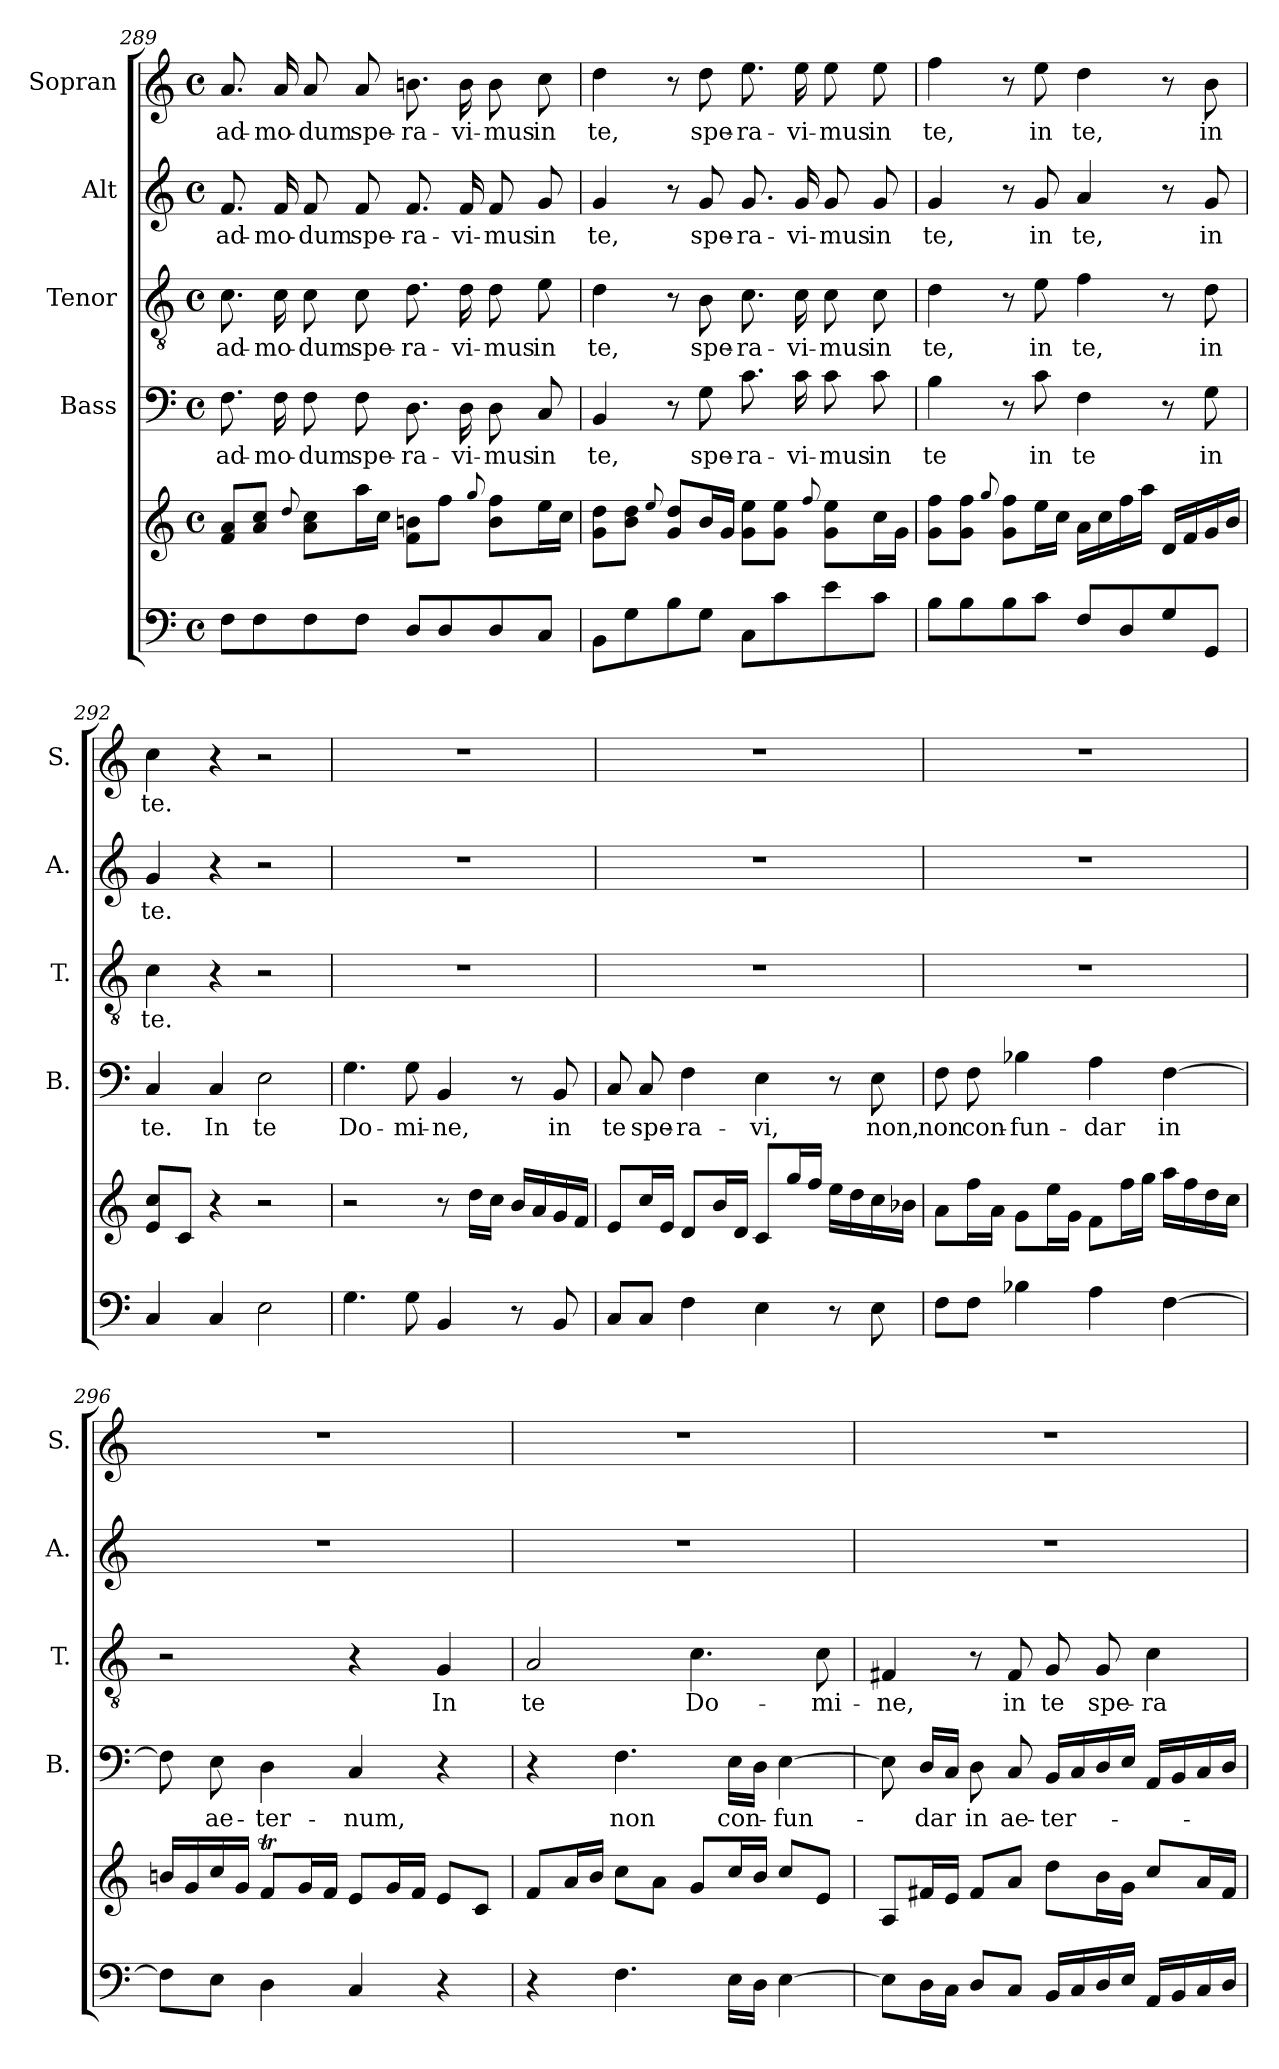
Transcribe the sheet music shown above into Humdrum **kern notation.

**kern	**kern	**kern	**text	**kern	**text	**kern	**text	**kern	**text
*part5	*part5	*part4	*part4	*part3	*part3	*part2	*part2	*part1	*part1
*staff6	*staff5	*staff4	*staff4	*staff3	*staff3	*staff2	*staff2	*staff1	*staff1
*	*	*I"Bass	*	*I"Tenor	*	*I"Alt	*	*I"Sopran	*
*	*	*I'B.	*	*I'T.	*	*I'A.	*	*I'S.	*
*clefF4	*clefG2	*clefF4	*	*clefGv2	*	*clefG2	*	*clefG2	*
*k[]	*k[]	*k[]	*	*k[]	*	*k[]	*	*k[]	*
*C:	*C:	*C:	*	*C:	*	*C:	*	*C:	*
*M4/4	*M4/4	*M4/4	*	*M4/4	*	*M4/4	*	*M4/4	*
*met(c)	*met(c)	*met(c)	*	*met(c)	*	*met(c)	*	*met(c)	*
=289	=289	=289	=289	=289	=289	=289	=289	=289	=289
!	!	!	!LO:LY:b	!	!LO:LY:b	!	!LO:LY:b	!	!LO:LY:b
8F\L	8f/ 8a/L	8.F\	-ad-	8.c\	-ad-	8.f/	-ad-	8.a/	-ad-
8F\	8a/ 8cc/J	.	.	.	.	.	.	.	.
!	!	!	!LO:LY:b	!	!LO:LY:b	!	!LO:LY:b	!	!LO:LY:b
.	.	16F\	-mo-	16c\	-mo-	16f/	-mo-	16a/	-mo-
.	8qqdd/	.	.	.	.	.	.	.	.
!	!	!	!LO:LY:b	!	!LO:LY:b	!	!LO:LY:b	!	!LO:LY:b
8F\	8a\ 8cc\L	8F\	-dum	8c\	-dum	8f/	-dum	8a/	-dum
!	!	!	!LO:LY:b	!	!LO:LY:b	!	!LO:LY:b	!	!LO:LY:b
8F\J	16aa\L	8F\	spe-	8c\	spe-	8f/	spe-	8a/	spe-
.	16cc\JJ	.	.	.	.	.	.	.	.
!	!	!	!LO:LY:b	!	!LO:LY:b	!	!LO:LY:b	!	!LO:LY:b
8D/L	8f\ 8bn\L	8.D\	-ra-	8.d\	-ra-	8.f/	-ra-	8.bn\	-ra-
8D/	8ff\J	.	.	.	.	.	.	.	.
!	!	!	!LO:LY:b	!	!LO:LY:b	!	!LO:LY:b	!	!LO:LY:b
.	.	16D\	-vi-	16d\	-vi-	16f/	-vi-	16b\	-vi-
.	8qqgg/	.	.	.	.	.	.	.	.
!	!	!	!LO:LY:b	!	!LO:LY:b	!	!LO:LY:b	!	!LO:LY:b
8D/	8b\ 8ff\L	8D\	-mus	8d\	-mus	8f/	-mus	8b\	-mus
!	!	!	!LO:LY:b	!	!LO:LY:b	!	!LO:LY:b	!	!LO:LY:b
8C/J	16ee\L	8C/	in	8e\	in	8g/	in	8cc\	in
.	16cc\JJ	.	.	.	.	.	.	.	.
=290	=290	=290	=290	=290	=290	=290	=290	=290	=290
!	!	!	!LO:LY:b	!	!LO:LY:b	!	!LO:LY:b	!	!LO:LY:b
8BB\L	8g\ 8dd\L	4BB/	te,	4d\	te,	4g/	te,	4dd\	te,
8G\	8b\ 8dd\J	.	.	.	.	.	.	.	.
.	8qqee/	.	.	.	.	.	.	.	.
8B\	8g/ 8dd/L	8r	.	8r	.	8r	.	8r	.
!	!	!	!LO:LY:b	!	!LO:LY:b	!	!LO:LY:b	!	!LO:LY:b
8G\J	16b/L	8G\	spe-	8B\	spe-	8g/	spe-	8dd\	spe-
.	16g/JJ	.	.	.	.	.	.	.	.
!	!	!	!LO:LY:b	!	!LO:LY:b	!	!LO:LY:b	!	!LO:LY:b
8C\L	8g\ 8ee\L	8.c\	-ra-	8.c\	-ra-	8.g/	-ra-	8.ee\	-ra-
8c\	8g\ 8ee\J	.	.	.	.	.	.	.	.
!	!	!	!LO:LY:b	!	!LO:LY:b	!	!LO:LY:b	!	!LO:LY:b
.	.	16c\	-vi-	16c\	-vi-	16g/	-vi-	16ee\	-vi-
.	8qqff/	.	.	.	.	.	.	.	.
!	!	!	!LO:LY:b	!	!LO:LY:b	!	!LO:LY:b	!	!LO:LY:b
8e\	8g\ 8ee\L	8c\	-mus	8c\	-mus	8g/	-mus	8ee\	-mus
!	!	!	!LO:LY:b	!	!LO:LY:b	!	!LO:LY:b	!	!LO:LY:b
8c\J	16cc\L	8c\	in	8c\	in	8g/	in	8ee\	in
.	16g\JJ	.	.	.	.	.	.	.	.
!!LO:PB:g=z
=291	=291	=291	=291	=291	=291	=291	=291	=291	=291
!	!	!	!LO:LY:b	!	!LO:LY:b	!	!LO:LY:b	!	!LO:LY:b
8B\L	8g\ 8ff\L	4B\	te	4d\	te,	4g/	te,	4ff\	te,
8B\	8g\ 8ff\J	.	.	.	.	.	.	.	.
.	8qqgg/	.	.	.	.	.	.	.	.
8B\	8g\ 8ff\L	8r	.	8r	.	8r	.	8r	.
!	!	!	!LO:LY:b	!	!LO:LY:b	!	!LO:LY:b	!	!LO:LY:b
8c\J	16ee\L	8c\	in	8e\	in	8g/	in	8ee\	in
.	16cc\JJ	.	.	.	.	.	.	.	.
!	!	!	!LO:LY:b	!	!LO:LY:b	!	!LO:LY:b	!	!LO:LY:b
8F/L	16a\LL	4F\	te	4f\	te,	4a/	te,	4dd\	te,
.	16cc\	.	.	.	.	.	.	.	.
8D/	16ff\	.	.	.	.	.	.	.	.
.	16aa\JJ	.	.	.	.	.	.	.	.
8G/	16d/LL	8r	.	8r	.	8r	.	8r	.
.	16f/	.	.	.	.	.	.	.	.
!	!	!	!LO:LY:b	!	!LO:LY:b	!	!LO:LY:b	!	!LO:LY:b
8GG/J	16g/	8G\	in	8d\	in	8g/	in	8b\	in
.	16b/JJ	.	.	.	.	.	.	.	.
=292	=292	=292	=292	=292	=292	=292	=292	=292	=292
!	!	!	!LO:LY:b	!	!LO:LY:b	!	!LO:LY:b	!	!LO:LY:b
4C/	8e/ 8cc/L	4C/	te.	4c\	te.	4g/	te.	4cc\	te.
.	8c/J	.	.	.	.	.	.	.	.
!	!	!	!LO:LY:b	!	!	!	!	!	!
4C/	4r	4C/	In	4r	.	4r	.	4r	.
!	!	!	!LO:LY:b	!	!	!	!	!	!
2E\	2r	2E\	te	2r	.	2r	.	2r	.
=293	=293	=293	=293	=293	=293	=293	=293	=293	=293
!	!	!	!LO:LY:b	!	!	!	!	!	!
4.G\	2r	4.G\	Do-	1r	.	1r	.	1r	.
!	!	!	!LO:LY:b	!	!	!	!	!	!
8G\	.	8G\	-mi-	.	.	.	.	.	.
!	!	!	!LO:LY:b	!	!	!	!	!	!
4BB/	8r	4BB/	-ne,	.	.	.	.	.	.
.	16dd\LL	.	.	.	.	.	.	.	.
.	16cc\JJ	.	.	.	.	.	.	.	.
8r	16b/LL	8r	.	.	.	.	.	.	.
.	16a/	.	.	.	.	.	.	.	.
!	!	!	!LO:LY:b	!	!	!	!	!	!
8BB/	16g/	8BB/	in	.	.	.	.	.	.
.	16f/JJ	.	.	.	.	.	.	.	.
=294	=294	=294	=294	=294	=294	=294	=294	=294	=294
!	!	!	!LO:LY:b	!	!	!	!	!	!
8C/L	8e/L	8C/	te	1r	.	1r	.	1r	.
!	!	!	!LO:LY:b	!	!	!	!	!	!
8C/J	16cc/L	8C/	spe-	.	.	.	.	.	.
.	16e/JJ	.	.	.	.	.	.	.	.
!	!	!	!LO:LY:b	!	!	!	!	!	!
4F\	8d/L	4F\	-ra-	.	.	.	.	.	.
.	16b/L	.	.	.	.	.	.	.	.
.	16d/JJ	.	.	.	.	.	.	.	.
!	!	!	!LO:LY:b	!	!	!	!	!	!
4E\	8c/L	4E\	-vi,	.	.	.	.	.	.
.	16gg/L	.	.	.	.	.	.	.	.
.	16ff/JJ	.	.	.	.	.	.	.	.
8r	16ee\LL	8r	.	.	.	.	.	.	.
.	16dd\	.	.	.	.	.	.	.	.
!	!	!	!LO:LY:b	!	!	!	!	!	!
8E\	16cc\	8E\	non,	.	.	.	.	.	.
.	16b-X\JJ	.	.	.	.	.	.	.	.
!!LO:LB:g=z
=295	=295	=295	=295	=295	=295	=295	=295	=295	=295
!	!	!	!LO:LY:b	!	!	!	!	!	!
8F\L	8a\L	8F\	non	1r	.	1r	.	1r	.
!	!	!	!LO:LY:b	!	!	!	!	!	!
8F\J	16ff\L	8F\	con-	.	.	.	.	.	.
.	16a\JJ	.	.	.	.	.	.	.	.
!	!	!	!LO:LY:b	!	!	!	!	!	!
4B-X\	8g\L	4B-X\	-fun-	.	.	.	.	.	.
.	16ee\L	.	.	.	.	.	.	.	.
.	16g\JJ	.	.	.	.	.	.	.	.
!	!	!	!LO:LY:b	!	!	!	!	!	!
4A\	8f\L	4A\	-dar	.	.	.	.	.	.
.	16ff\L	.	.	.	.	.	.	.	.
.	16gg\JJ	.	.	.	.	.	.	.	.
!	!	!	!LO:LY:b	!	!	!	!	!	!
[4F\	16aa\LL	[4F\	in	.	.	.	.	.	.
.	16ff\	.	.	.	.	.	.	.	.
.	16dd\	.	.	.	.	.	.	.	.
.	16cc\JJ	.	.	.	.	.	.	.	.
=296	=296	=296	=296	=296	=296	=296	=296	=296	=296
8F\L]	16bn/LL	8F\]	.	2r	.	1r	.	1r	.
.	16g/	.	.	.	.	.	.	.	.
!	!	!	!LO:LY:b	!	!	!	!	!	!
8E\J	16cc/	8E\	ae-	.	.	.	.	.	.
.	16g/JJ	.	.	.	.	.	.	.	.
!	!	!	!LO:LY:b	!	!	!	!	!	!
4D\	8fT/L	4D\	-ter-	.	.	.	.	.	.
.	16g/L	.	.	.	.	.	.	.	.
.	16f/JJ	.	.	.	.	.	.	.	.
!	!	!	!LO:LY:b	!	!	!	!	!	!
4C/	8e/L	4C/	-num,	4r	.	.	.	.	.
.	16g/L	.	.	.	.	.	.	.	.
.	16f/JJ	.	.	.	.	.	.	.	.
!	!	!	!	!	!LO:LY:b	!	!	!	!
4r	8e/L	4r	.	4G/	In	.	.	.	.
.	8c/J	.	.	.	.	.	.	.	.
=297	=297	=297	=297	=297	=297	=297	=297	=297	=297
!	!	!	!	!	!LO:LY:b	!	!	!	!
4r	8f/L	4r	.	2A/	te	1r	.	1r	.
.	16a/L	.	.	.	.	.	.	.	.
.	16b/JJ	.	.	.	.	.	.	.	.
!	!	!	!LO:LY:b	!	!	!	!	!	!
4.F\	8cc\L	4.F\	non	.	.	.	.	.	.
.	8a\J	.	.	.	.	.	.	.	.
!	!	!	!	!	!LO:LY:b	!	!	!	!
.	8g/L	.	.	4.c\	Do-	.	.	.	.
!	!	!	!LO:LY:b	!	!	!	!	!	!
16E\LL	16cc/L	16E\LL	con-	.	.	.	.	.	.
16D\JJ	16b/JJ	16D\JJ	.	.	.	.	.	.	.
!	!	!	!LO:LY:b	!	!	!	!	!	!
[4E\	8cc/L	[4E\	-fun-	.	.	.	.	.	.
!	!	!	!	!	!LO:LY:b	!	!	!	!
.	8e/J	.	.	8c\	-mi-	.	.	.	.
!!LO:PB:g=z
=298	=298	=298	=298	=298	=298	=298	=298	=298	=298
!	!	!	!	!	!LO:LY:b	!	!	!	!
8E\L]	8A/L	8E\]	.	4F#X/	-ne,	1r	.	1r	.
!	!	!	!LO:LY:b	!	!	!	!	!	!
16D\L	16f#X/L	16D/LL	-dar	.	.	.	.	.	.
16C\JJ	16e/JJ	16C/JJ	.	.	.	.	.	.	.
!	!	!	!LO:LY:b	!	!	!	!	!	!
8D/L	8f#/L	8D\	in	8r	.	.	.	.	.
!	!	!	!LO:LY:b	!	!LO:LY:b	!	!	!	!
8C/J	8a/J	8C/	ae-	8F#/	in	.	.	.	.
!	!	!	!LO:LY:b	!	!LO:LY:b	!	!	!	!
16BB/LL	8dd\L	16BB/LL	-ter-	8G/	te	.	.	.	.
16C/	.	16C/	.	.	.	.	.	.	.
!	!	!	!	!	!LO:LY:b	!	!	!	!
16D/	16b\L	16D/	.	8G/	spe-	.	.	.	.
16E/JJ	16g\JJ	16E/JJ	.	.	.	.	.	.	.
!	!	!	!	!	!LO:LY:b	!	!	!	!
16AA/LL	8cc/L	16AA/LL	.	4c\	-ra-	.	.	.	.
16BB/	.	16BB/	.	.	.	.	.	.	.
16C/	16a/L	16C/	.	.	.	.	.	.	.
16D/JJ	16f#/JJ	16D/JJ	.	.	.	.	.	.	.
=	=	=	=	=	=	=	=	=	=
*-	*-	*-	*-	*-	*-	*-	*-	*-	*-
